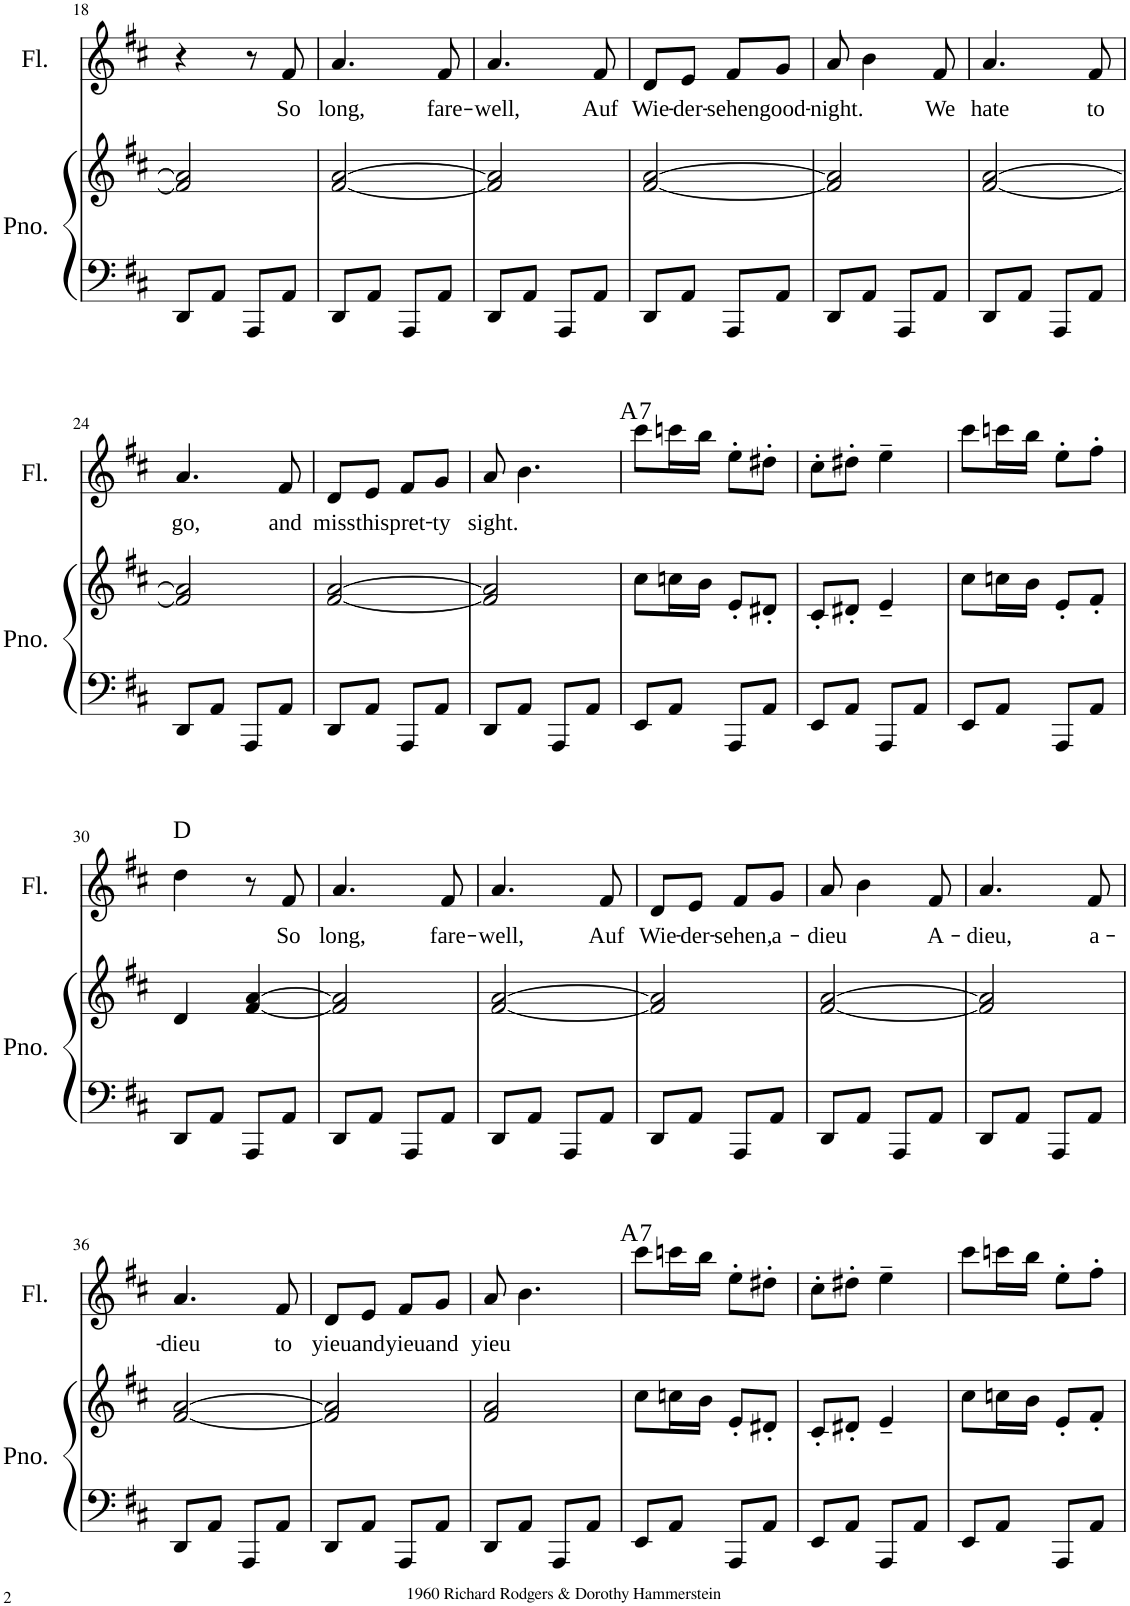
**kern	**kern	**kern	**text	**harte
*part2	*part2	*part1	*part1	*part1
*staff3	*staff2	*staff1	*staff1	*
*I"Piano	*	*I"Flute	*	*
*I'Pno.	*	*I'Fl.	*	*
!!LO:PB:g=z
*clefF4	*clefG2	*clefG2	*	*
*k[f#c#]	*k[f#c#]	*k[f#c#]	*	*
*M2/4	*M2/4	*M2/4	*	*
=18	=18	=18	=18	=18
8DD/L	2f#/] 2a/]	4r	.	.
8AA/J	.	.	.	.
8AAA/L	.	8r	.	.
!	!	!	!LO:LY:b	!
8AA/J	.	8f#/	So	.
=19	=19	=19	=19	=19
!	!	!	!LO:LY:b	!
8DD/L	[2f#/ [2a/	4.a/	long,	.
8AA/J	.	.	.	.
8AAA/L	.	.	.	.
!	!	!	!LO:LY:b	!
8AA/J	.	8f#/	fare-	.
=20	=20	=20	=20	=20
!	!	!	!LO:LY:b	!
8DD/L	2f#/] 2a/]	4.a/	-well,	.
8AA/J	.	.	.	.
8AAA/L	.	.	.	.
!	!	!	!LO:LY:b	!
8AA/J	.	8f#/	Auf	.
=21	=21	=21	=21	=21
!	!	!	!LO:LY:b	!
8DD/L	[2f#/ [2a/	8d/L	Wie-	.
!	!	!	!LO:LY:b	!
8AA/J	.	8e/J	-der-	.
!	!	!	!LO:LY:b	!
8AAA/L	.	8f#/L	-sehen	.
!	!	!	!LO:LY:b	!
8AA/J	.	8g/J	good-	.
=22	=22	=22	=22	=22
!	!	!	!LO:LY:b	!
8DD/L	2f#/] 2a/]	8a/	-night.	.
8AA/J	.	4b\	.	.
8AAA/L	.	.	.	.
!	!	!	!LO:LY:b	!
8AA/J	.	8f#/	We	.
=23	=23	=23	=23	=23
!	!	!	!LO:LY:b	!
8DD/L	[2f#/ [2a/	4.a/	hate	.
8AA/J	.	.	.	.
8AAA/L	.	.	.	.
!	!	!	!LO:LY:b	!
8AA/J	.	8f#/	to	.
!!LO:LB:g=z
=24	=24	=24	=24	=24
!	!	!	!LO:LY:b	!
8DD/L	2f#/] 2a/]	4.a/	go,	.
8AA/J	.	.	.	.
8AAA/L	.	.	.	.
!	!	!	!LO:LY:b	!
8AA/J	.	8f#/	and	.
=25	=25	=25	=25	=25
!	!	!	!LO:LY:b	!
8DD/L	[2f#/ [2a/	8d/L	miss	.
!	!	!	!LO:LY:b	!
8AA/J	.	8e/J	this	.
!	!	!	!LO:LY:b	!
8AAA/L	.	8f#/L	pret-	.
!	!	!	!LO:LY:b	!
8AA/J	.	8g/J	-ty	.
=26	=26	=26	=26	=26
!	!	!	!LO:LY:b	!
8DD/L	2f#/] 2a/]	8a/	sight.	.
8AA/J	.	4.b\	.	.
8AAA/L	.	.	.	.
8AA/J	.	.	.	.
=27	=27	=27	=27	=27
!	!	!	!	!LO:H:kt=7
8EE/L	8cc#\L	8ccc#\L	.	A:7
8AA/J	16ccn\L	16cccn\L	.	.
.	16b\JJ	16bb\JJ	.	.
8AAA/L	8e'/L	8ee'\L	.	.
8AA/J	8d#X'/J	8dd#X'\J	.	.
=28	=28	=28	=28	=28
8EE/L	8c#'/L	8cc#'\L	.	.
8AA/J	8d#X'/J	8dd#X'\J	.	.
8AAA/L	4e~/	4ee~\	.	.
8AA/J	.	.	.	.
=29	=29	=29	=29	=29
8EE/L	8cc#\L	8ccc#\L	.	.
8AA/J	16ccn\L	16cccn\L	.	.
.	16b\JJ	16bb\JJ	.	.
8AAA/L	8e'/L	8ee'\L	.	.
8AA/J	8f#'/J	8ff#'\J	.	.
!!LO:LB:g=z
=30	=30	=30	=30	=30
8DD/L	4d/	4dd\	.	D:maj
8AA/J	.	.	.	.
8AAA/L	[4f#/ [4a/	8r	.	.
!	!	!	!LO:LY:b	!
8AA/J	.	8f#/	So	.
=31	=31	=31	=31	=31
!	!	!	!LO:LY:b	!
8DD/L	2f#/] 2a/]	4.a/	long,	.
8AA/J	.	.	.	.
8AAA/L	.	.	.	.
!	!	!	!LO:LY:b	!
8AA/J	.	8f#/	fare-	.
=32	=32	=32	=32	=32
!	!	!	!LO:LY:b	!
8DD/L	[2f#/ [2a/	4.a/	-well,	.
8AA/J	.	.	.	.
8AAA/L	.	.	.	.
!	!	!	!LO:LY:b	!
8AA/J	.	8f#/	Auf	.
=33	=33	=33	=33	=33
!	!	!	!LO:LY:b	!
8DD/L	2f#/] 2a/]	8d/L	Wie-	.
!	!	!	!LO:LY:b	!
8AA/J	.	8e/J	-der-	.
!	!	!	!LO:LY:b	!
8AAA/L	.	8f#/L	-sehen,	.
!	!	!	!LO:LY:b	!
8AA/J	.	8g/J	a-	.
=34	=34	=34	=34	=34
!	!	!	!LO:LY:b	!
8DD/L	[2f#/ [2a/	8a/	-dieu	.
8AA/J	.	4b\	.	.
8AAA/L	.	.	.	.
!	!	!	!LO:LY:b	!
8AA/J	.	8f#/	A-	.
=35	=35	=35	=35	=35
!	!	!	!LO:LY:b	!
8DD/L	2f#/] 2a/]	4.a/	-dieu,	.
8AA/J	.	.	.	.
8AAA/L	.	.	.	.
!	!	!	!LO:LY:b	!
8AA/J	.	8f#/	a-	.
!!LO:LB:g=z
=36	=36	=36	=36	=36
!	!	!	!LO:LY:b	!
8DD/L	[2f#/ [2a/	4.a/	-dieu	.
8AA/J	.	.	.	.
8AAA/L	.	.	.	.
!	!	!	!LO:LY:b	!
8AA/J	.	8f#/	to	.
=37	=37	=37	=37	=37
!	!	!	!LO:LY:b	!
8DD/L	2f#/] 2a/]	8d/L	yieu	.
!	!	!	!LO:LY:b	!
8AA/J	.	8e/J	and	.
!	!	!	!LO:LY:b	!
8AAA/L	.	8f#/L	yieu	.
!	!	!	!LO:LY:b	!
8AA/J	.	8g/J	and	.
=38	=38	=38	=38	=38
!	!	!	!LO:LY:b	!
8DD/L	2f#/ 2a/	8a/	yieu	.
8AA/J	.	4.b\	.	.
8AAA/L	.	.	.	.
8AA/J	.	.	.	.
=39	=39	=39	=39	=39
!	!	!	!	!LO:H:kt=7
8EE/L	8cc#\L	8ccc#\L	.	A:7
8AA/J	16ccn\L	16cccn\L	.	.
.	16b\JJ	16bb\JJ	.	.
8AAA/L	8e'/L	8ee'\L	.	.
8AA/J	8d#X'/J	8dd#X'\J	.	.
=40	=40	=40	=40	=40
8EE/L	8c#'/L	8cc#'\L	.	.
8AA/J	8d#X'/J	8dd#X'\J	.	.
8AAA/L	4e~/	4ee~\	.	.
8AA/J	.	.	.	.
=41	=41	=41	=41	=41
8EE/L	8cc#\L	8ccc#\L	.	.
8AA/J	16ccn\L	16cccn\L	.	.
.	16b\JJ	16bb\JJ	.	.
8AAA/L	8e'/L	8ee'\L	.	.
8AA/J	8f#'/J	8ff#'\J	.	.
=	=	=	=	=
*-	*-	*-	*-	*-
